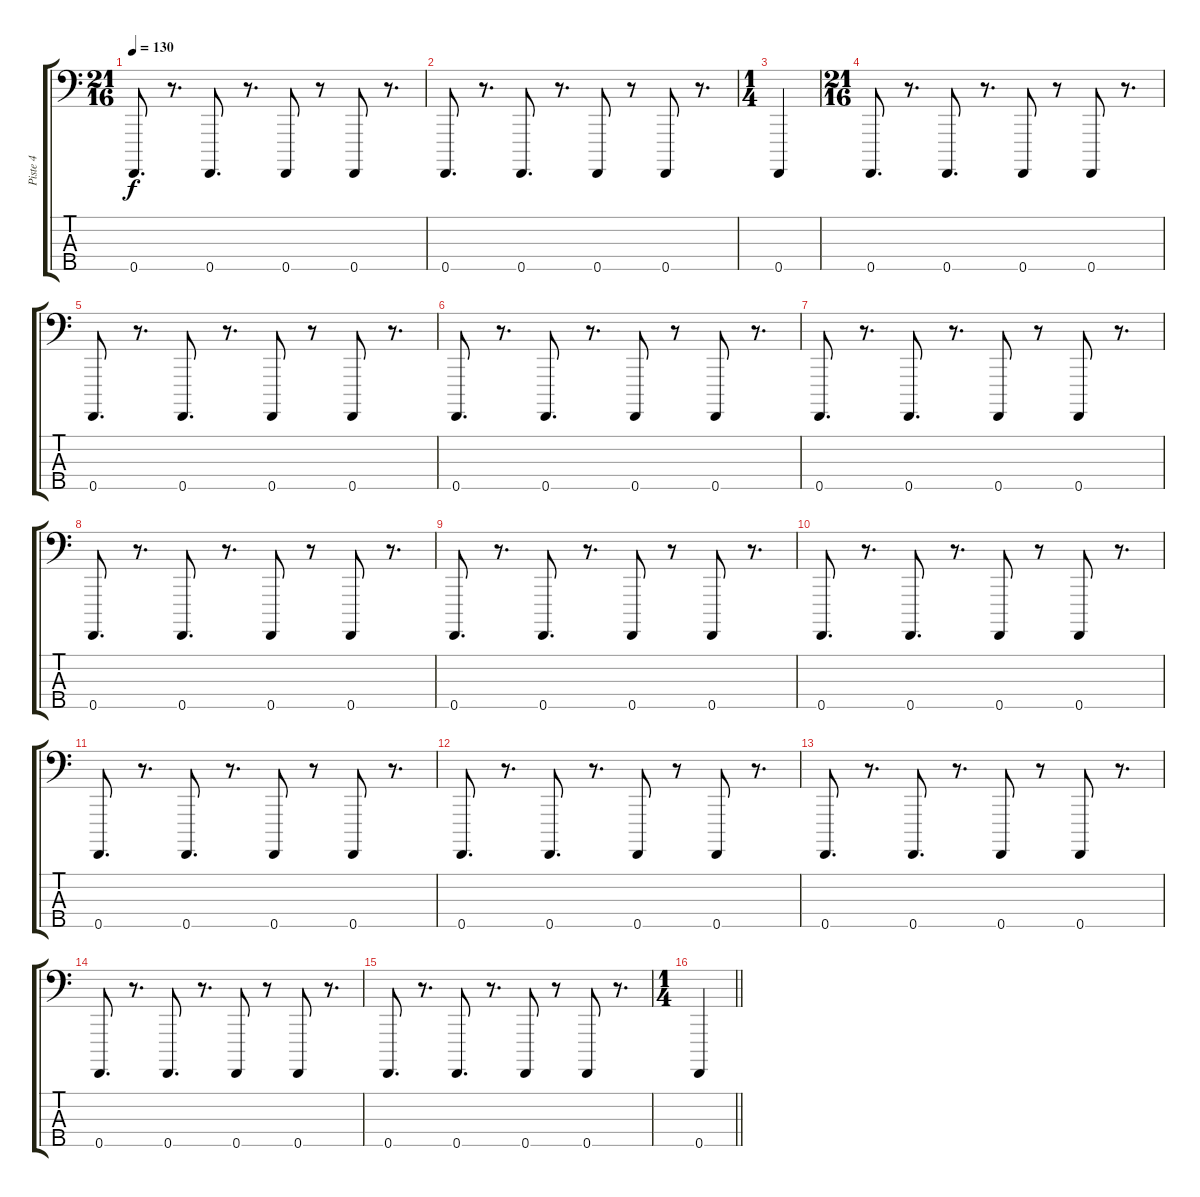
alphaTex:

\track ("Piste 4" "Piste 4") {instrument lead8bassandlead}
\staff {score tabs}
\tuning (Db2 Ab1 Eb1 Bb0 F0) {hide}
\ts (21 16)
\tempo 130
\clef f4
\ks c
0.5.8{d dy f} r.8{d} 0.5.8{d} r.8{d} 0.5.8 r.8 0.5.8 r.8{d} |
0.5.8{d} r.8{d} 0.5.8{d} r.8{d} 0.5.8 r.8 0.5.8 r.8{d} |
\ts (1 4)
0.5.4 |
\ts (21 16)
0.5.8{d} r.8{d} 0.5.8{d} r.8{d} 0.5.8 r.8 0.5.8 r.8{d} |
0.5.8{d} r.8{d} 0.5.8{d} r.8{d} 0.5.8 r.8 0.5.8 r.8{d} |
0.5.8{d} r.8{d} 0.5.8{d} r.8{d} 0.5.8 r.8 0.5.8 r.8{d} |
0.5.8{d} r.8{d} 0.5.8{d} r.8{d} 0.5.8 r.8 0.5.8 r.8{d} |
0.5.8{d} r.8{d} 0.5.8{d} r.8{d} 0.5.8 r.8 0.5.8 r.8{d} |
0.5.8{d} r.8{d} 0.5.8{d} r.8{d} 0.5.8 r.8 0.5.8 r.8{d} |
0.5.8{d} r.8{d} 0.5.8{d} r.8{d} 0.5.8 r.8 0.5.8 r.8{d} |
0.5.8{d} r.8{d} 0.5.8{d} r.8{d} 0.5.8 r.8 0.5.8 r.8{d} |
0.5.8{d} r.8{d} 0.5.8{d} r.8{d} 0.5.8 r.8 0.5.8 r.8{d} |
0.5.8{d} r.8{d} 0.5.8{d} r.8{d} 0.5.8 r.8 0.5.8 r.8{d} |
0.5.8{d} r.8{d} 0.5.8{d} r.8{d} 0.5.8 r.8 0.5.8 r.8{d} |
0.5.8{d} r.8{d} 0.5.8{d} r.8{d} 0.5.8 r.8 0.5.8 r.8{d} |
\ts (1 4)
\barLineRight lightlight
0.5.4
